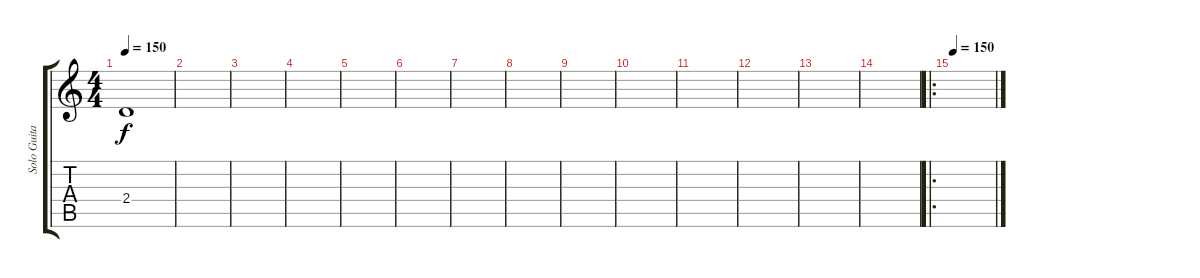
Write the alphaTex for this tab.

\track ("Solo Guitar" "Solo Guita") {instrument distortionguitar}
\staff {score tabs}
\tuning (D4 A3 F3 C3 G2 D2) {hide}
\ts (4 4)
\tempo 150
\clef g2
\ks c
2.4{t}.1{dy f} |
|
|
|
|
|
|
|
|
|
|
|
|
|
\ro
\tempo 150
